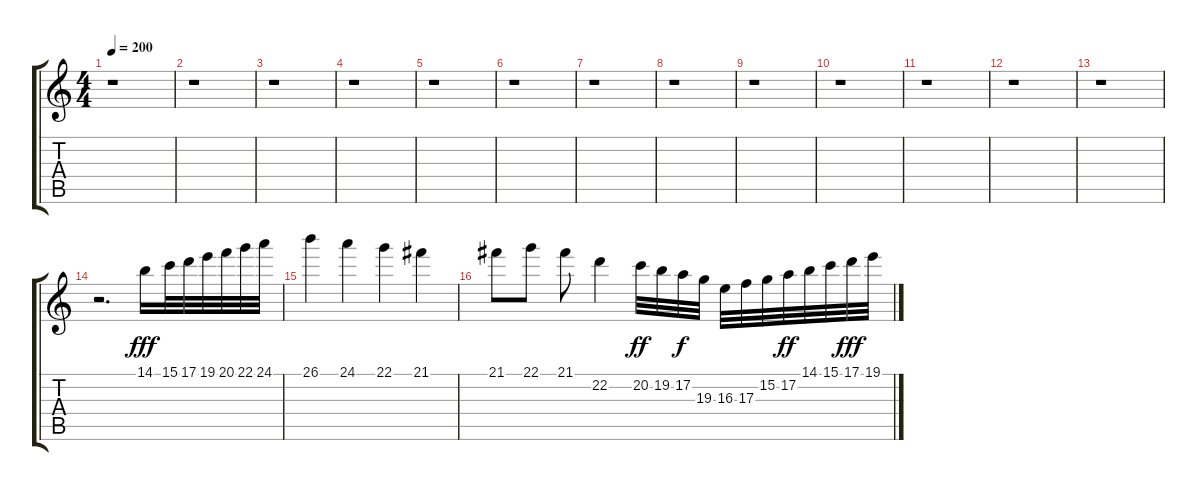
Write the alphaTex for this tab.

\track "" {instrument percussiveorgan}
\staff {score tabs}
\tuning (A4 E4 C4 G3 D3 A2) {hide}
\ts (4 4)
\tempo 200
\clef g2
\ks c
r.1{dy fff} |
r.1 |
r.1 |
r.1 |
r.1 |
r.1 |
r.1 |
r.1 |
r.1 |
r.1 |
r.1 |
r.1 |
r.1 |
r.2{d} 14.1.16 15.1.32 17.1.32 19.1.32 20.1.32 22.1.32 24.1.32 |
26.1.4 24.1.4 22.1.4 21.1.4 |
21.1.8 22.1.8 21.1.8 22.2.4 20.2.32{dy ff} 19.2.32 17.2.32{dy f} 19.3.32 16.3.32 17.3.32 15.2.32 17.2.32{dy ff} 14.1.32 15.1.32 17.1.32{dy fff} 19.1.32
